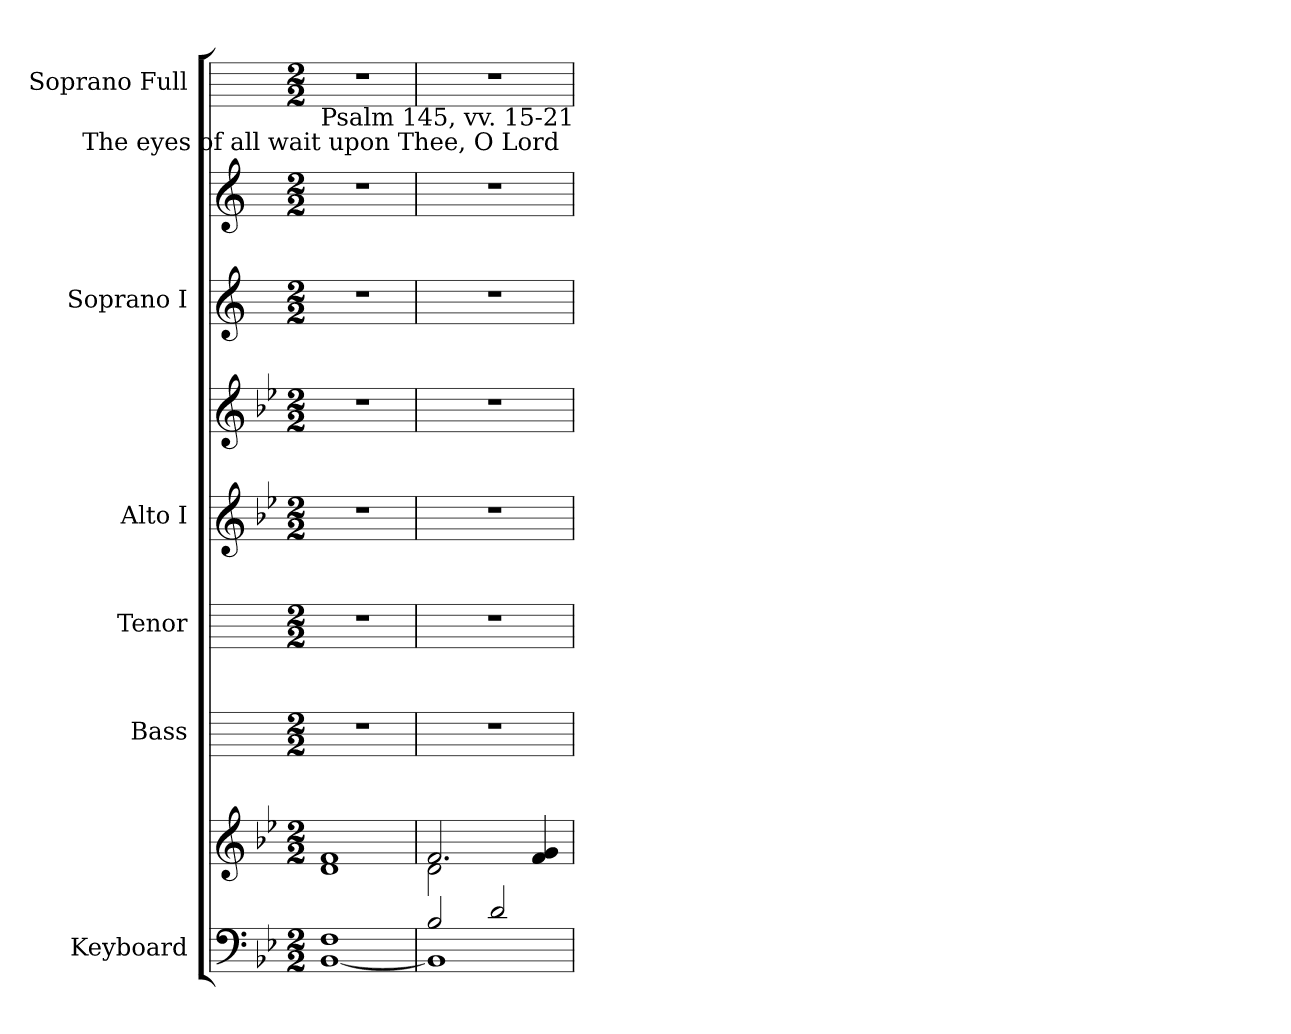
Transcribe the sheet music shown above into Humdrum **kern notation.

**kern	**kern	**kern	**kern	**kern	**kern	**kern	**kern	**kern
*part6	*part6	*part5	*part4	*part3	*part3	*part2	*part2	*part1
*staff9	*staff8	*staff7	*staff6	*staff5	*staff4	*staff3	*staff2	*staff1
*I"Keyboard	*	*I"Bass	*I"Tenor	*I"Alto I	*	*I"Soprano I	*	*I"Soprano Full
*	*	*I'B	*I'T	*I'A	*	*I'S	*	*I'S
*clefF4	*clefG2	*	*	*clefG2	*clefG2	*clefG2	*clefG2	*
*	*	*	*	*	*	*ITrd1c2	*ITrd1c2	*
*k[b-e-]	*k[b-e-]	*	*	*k[b-e-]	*k[b-e-]	*k[b-e-]	*k[b-e-]	*
*B-:	*B-:	*	*	*B-:	*B-:	*B-:	*B-:	*
*M2/2	*M2/2	*M2/2	*M2/2	*M2/2	*M2/2	*M2/2	*M2/2	*M2/2
=1	=1	=1	=1	=1	=1	=1	=1	=1
*^	*^	*	*	*	*	*	*	*
!	!	!	!	!	!	!	!	!	!LO:TX:a:cj:t=The eyes of all wait upon Thee, O Lord	!
!	!	!	!	!	!	!	!	!	!LO:TX:a:t=Psalm 145, vv. 15-21	!
1F/	[1BB-\	1f/	1d\	1r	1r	1r	1r	1r	1r	1r
=2	=2	=2	=2	=2	=2	=2	=2	=2	=2	=2
2B-/	1BB-\]	2.f/	2d\	1r	1r	1r	1r	1r	1r	1r
2d/	.	.	2ryy	.	.	.	.	.	.	.
.	.	4f/ 4g/	.	.	.	.	.	.	.	.
*v	*v	*	*	*	*	*	*	*	*	*
*	*v	*v	*	*	*	*	*	*	*
=	=	=	=	=	=	=	=	=
*-	*-	*-	*-	*-	*-	*-	*-	*-
